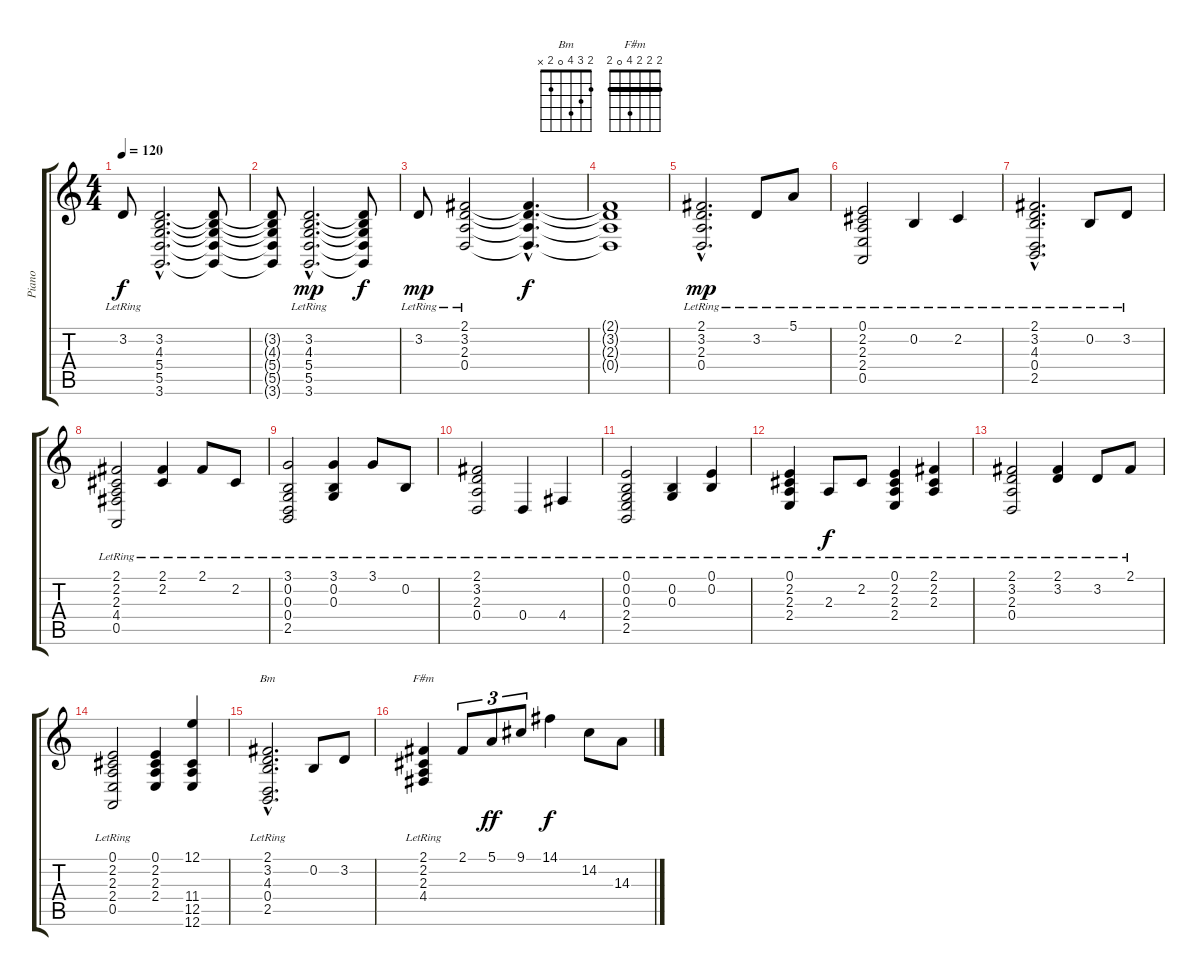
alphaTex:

\track ("Piano" "Piano") {instrument brightacousticpiano}
\staff {score tabs}
\tuning (E4 B3 G3 D3 A2 E2) {hide}
\chord ("Bm" 2 3 4 0 2 x)
\chord ("F#m" 2 2 2 4 0 2) {barre 2}
\ts (4 4)
\tempo 120
\clef g2
\ks c
3.2{lr}.8{dy f} (3.2{hac} 4.3{hac} 5.4{hac} 5.5{hac} 3.6{hac}).2{d} (3.2{t} 4.3{t} 5.4{t} 5.5{t} 3.6{t}).8 |
(3.2{t} 4.3{t} 5.4{t} 5.5{t} 3.6{t}).8 (3.2{hac lr} 4.3{hac lr} 5.4{hac lr} 5.5{hac lr} 3.6{hac lr}).2{d dy mp} (3.2{t} 4.3{t} 5.4{t} 5.5{t} 3.6{t}).8{dy f} |
3.2{lr}.8{dy mp} (2.1{lr} 3.2{lr} 2.3{lr} 0.4{lr}).2 (2.1{hac t} 3.2{hac t} 2.3{hac t} 0.4{hac t}).4{d dy f} |
(2.1{t} 3.2{t} 2.3{t} 0.4{t}).1 |
(2.1{hac lr} 3.2{hac lr} 2.3{hac lr} 0.4{hac lr}).2{d dy mp} 3.2{lr}.8 5.1{lr}.8 |
(0.1{lr} 2.2{lr} 2.3{lr} 2.4{lr} 0.5).2 0.2{lr}.4 2.2{lr}.4 |
(2.1{hac lr} 3.2{hac lr} 4.3{hac lr} 0.4{hac lr} 2.5{hac}).2{d} 0.2{lr}.8 3.2{lr}.8 |
(2.1{lr} 2.2{lr} 2.3{lr} 4.4{lr} 0.5).2 (2.1{lr} 2.2{lr}).4 2.1{lr}.8 2.2{lr}.8 |
(3.1{lr} 0.2{lr} 0.3{lr} 0.4{lr} 2.5{lr}).2 (3.1{lr} 0.2{lr} 0.3{lr}).4 3.1{lr}.8 0.2{lr}.8 |
(2.1{lr} 3.2{lr} 2.3{lr} 0.4{lr}).2 0.4{lr}.4 4.4{lr}.4 |
(0.1{lr} 0.2{lr} 0.3{lr} 2.4{lr} 2.5{lr}).2 (0.2{lr} 0.3{lr}).4 (0.1{lr} 0.2{lr}).4 |
(0.1{lr} 2.2{lr} 2.3{lr} 2.4{lr}).4 2.3{lr}.8{dy f} 2.2{lr}.8 (0.1{lr} 2.2{lr} 2.3{lr} 2.4{lr}).4 (2.1{lr} 2.2{lr} 2.3{lr}).4 |
(2.1{lr} 3.2{lr} 2.3{lr} 0.4{lr}).2 (2.1{lr} 3.2{lr}).4 3.2{lr}.8 2.1{lr}.8 |
(0.1{lr} 2.2{lr} 2.3{lr} 2.4{lr} 0.5).2 (0.1 2.2 2.3 2.4).4 (12.1 11.4 12.5 12.6).4 |
(2.1{hac lr} 3.2{hac lr} 4.3{hac lr} 0.4{hac lr} 2.5{hac lr}).2{d ch "Bm"} 0.2.8 3.2.8 |
(2.1{lr} 2.2{lr} 2.3{lr} 4.4{lr}).4{ch "F#m"} 2.1.8{tu (3 2)} 5.1.8{tu (3 2) dy ff} 9.1.8{tu (3 2)} 14.1.4{dy f} 14.2.8 14.3.8
